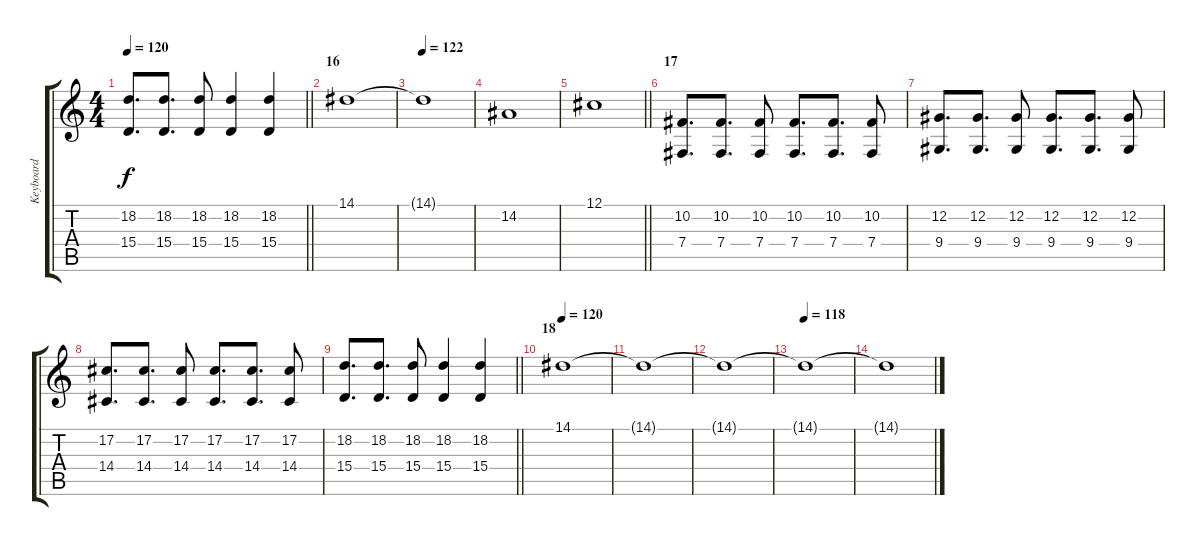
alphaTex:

\track ("Keyboard" "Keyboard") {instrument lead1square}
\staff {score tabs}
\tuning (Db4 Ab3 E3 B2 Gb2 B1) {hide}
\ts (4 4)
\tempo 120
\clef g2
\barLineRight lightlight
\ks c
(18.2 15.4).8{d dy f} (18.2 15.4).8{d} (18.2 15.4).8 (18.2 15.4).4 (18.2 15.4).4 |
\section ("" "16")
14.1.1 |
\tempo 122
14.1{t}.1 |
14.2.1 |
\barLineRight lightlight
12.1.1 |
\section ("" "17")
(10.2 7.4).8{d} (10.2 7.4).8{d} (10.2 7.4).8 (10.2 7.4).8{d} (10.2 7.4).8{d} (10.2 7.4).8 |
(12.2 9.4).8{d} (12.2 9.4).8{d} (12.2 9.4).8 (12.2 9.4).8{d} (12.2 9.4).8{d} (12.2 9.4).8 |
(17.2 14.4).8{d} (17.2 14.4).8{d} (17.2 14.4).8 (17.2 14.4).8{d} (17.2 14.4).8{d} (17.2 14.4).8 |
\barLineRight lightlight
(18.2 15.4).8{d} (18.2 15.4).8{d} (18.2 15.4).8 (18.2 15.4).4 (18.2 15.4).4 |
\section ("" "18")
\tempo 120
14.1.1 |
14.1{t}.1 |
14.1{t}.1 |
\tempo 118
14.1{t}.1 |
14.1{t}.1{volume 0}
